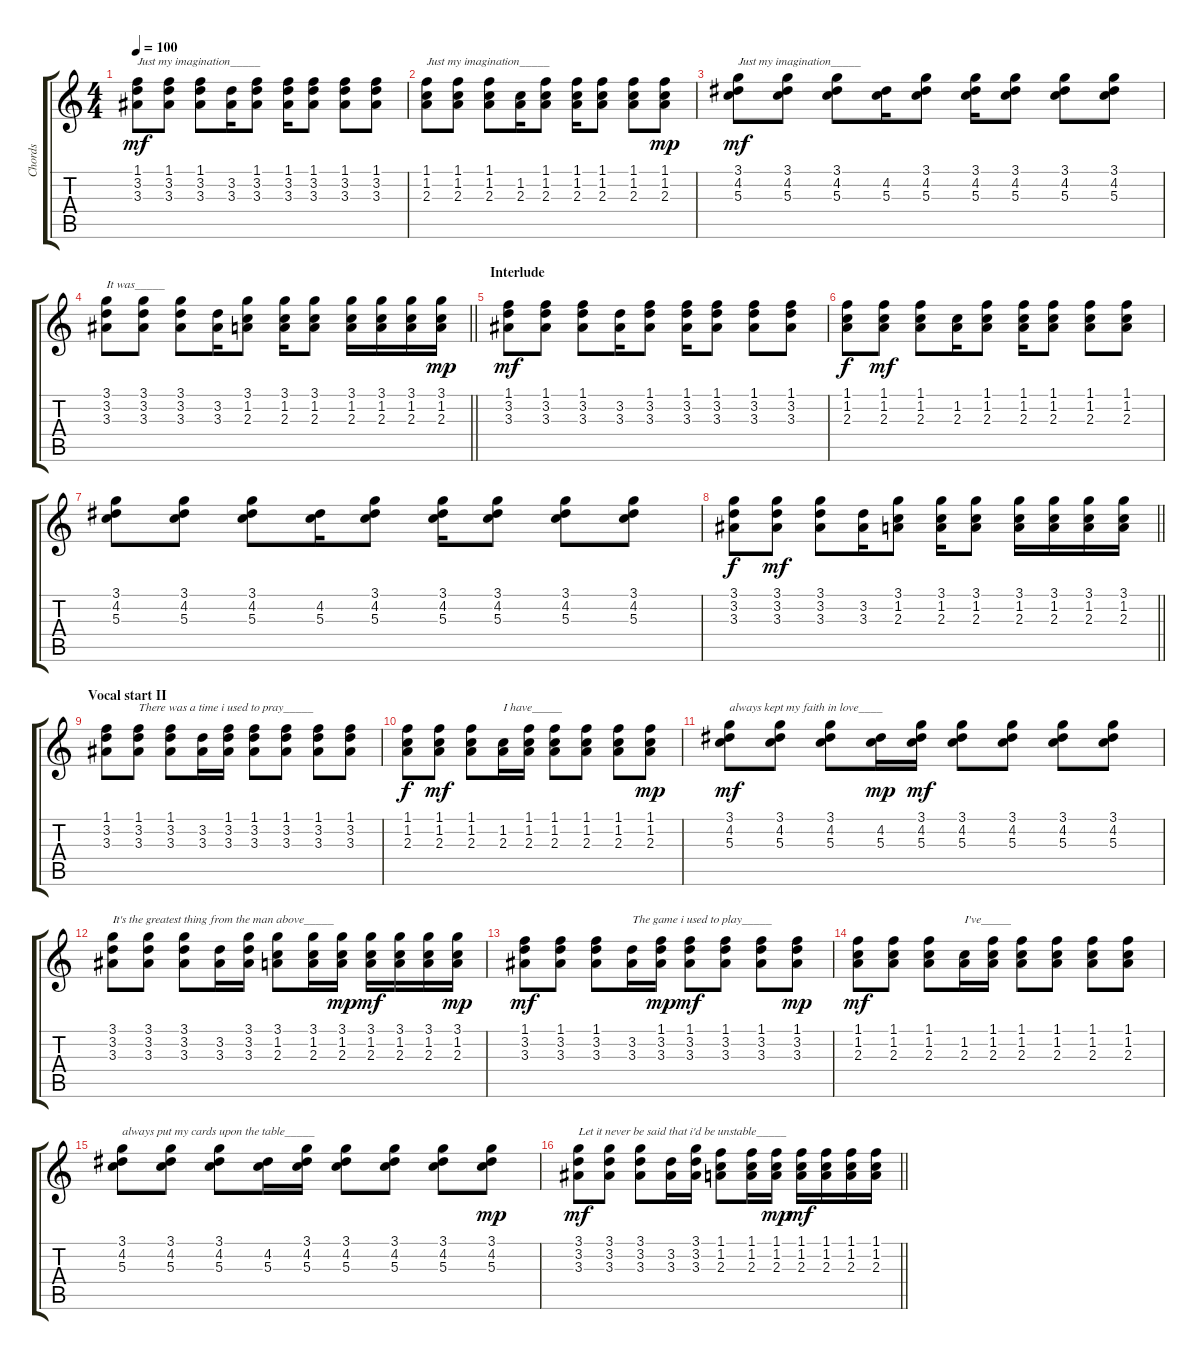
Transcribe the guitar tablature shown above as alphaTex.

\track ("Chords" "Chords") {instrument acousticguitarsteel}
\staff {score tabs}
\tuning (E4 B3 G3 D3 A2 E2) {hide}
\ts (4 4)
\tempo 100
\clef g2
\ks c
(1.1 3.2 3.3).8{txt "Just my imagination_____" dy mf} (1.1 3.2 3.3).8 (1.1 3.2 3.3).8 (3.2 3.3).16 (1.1 3.2 3.3).8 (1.1 3.2 3.3).16 (1.1 3.2 3.3).8 (1.1 3.2 3.3).8 (1.1 3.2 3.3).8 |
(1.1 1.2 2.3).8{txt "Just my imagination_____"} (1.1 1.2 2.3).8 (1.1 1.2 2.3).8 (1.2 2.3).16 (1.1 1.2 2.3).8 (1.1 1.2 2.3).16 (1.1 1.2 2.3).8 (1.1 1.2 2.3).8 (1.1 1.2 2.3).8{dy mp} |
(3.1 4.2 5.3).8{txt "Just my imagination_____" dy mf} (3.1 4.2 5.3).8 (3.1 4.2 5.3).8 (4.2 5.3).16 (3.1 4.2 5.3).8 (3.1 4.2 5.3).16 (3.1 4.2 5.3).8 (3.1 4.2 5.3).8 (3.1 4.2 5.3).8 |
\barLineRight lightlight
(3.1 3.2 3.3).8{txt "It was_____"} (3.1 3.2 3.3).8 (3.1 3.2 3.3).8 (3.2 3.3).16 (3.1 1.2 2.3).8 (3.1 1.2 2.3).16 (3.1 1.2 2.3).8 (3.1 1.2 2.3).16 (3.1 1.2 2.3).16 (3.1 1.2 2.3).16 (3.1 1.2 2.3).16{dy mp} |
\section ("" "Interlude")
(1.1 3.2 3.3).8{dy mf} (1.1 3.2 3.3).8 (1.1 3.2 3.3).8 (3.2 3.3).16 (1.1 3.2 3.3).8 (1.1 3.2 3.3).16 (1.1 3.2 3.3).8 (1.1 3.2 3.3).8 (1.1 3.2 3.3).8 |
(1.1 1.2 2.3).8{dy f} (1.1 1.2 2.3).8{dy mf} (1.1 1.2 2.3).8 (1.2 2.3).16 (1.1 1.2 2.3).8 (1.1 1.2 2.3).16 (1.1 1.2 2.3).8 (1.1 1.2 2.3).8 (1.1 1.2 2.3).8 |
(3.1 4.2 5.3).8 (3.1 4.2 5.3).8 (3.1 4.2 5.3).8 (4.2 5.3).16 (3.1 4.2 5.3).8 (3.1 4.2 5.3).16 (3.1 4.2 5.3).8 (3.1 4.2 5.3).8 (3.1 4.2 5.3).8 |
\barLineRight lightlight
(3.1 3.2 3.3).8{dy f} (3.1 3.2 3.3).8{dy mf} (3.1 3.2 3.3).8 (3.2 3.3).16 (3.1 1.2 2.3).8 (3.1 1.2 2.3).16 (3.1 1.2 2.3).8 (3.1 1.2 2.3).16 (3.1 1.2 2.3).16 (3.1 1.2 2.3).16 (3.1 1.2 2.3).16 |
\section ("" "Vocal start II")
(1.1 3.2 3.3).8 (1.1 3.2 3.3).8{txt "There was a time i used to pray_____"} (1.1 3.2 3.3).8 (3.2 3.3).16 (1.1 3.2 3.3).16 (1.1 3.2 3.3).8 (1.1 3.2 3.3).8 (1.1 3.2 3.3).8 (1.1 3.2 3.3).8 |
(1.1 1.2 2.3).8{dy f} (1.1 1.2 2.3).8{dy mf} (1.1 1.2 2.3).8 (1.2 2.3).16{txt "I have_____"} (1.1 1.2 2.3).16 (1.1 1.2 2.3).8 (1.1 1.2 2.3).8 (1.1 1.2 2.3).8 (1.1 1.2 2.3).8{dy mp} |
(3.1 4.2 5.3).8{txt "always kept my faith in love____" dy mf} (3.1 4.2 5.3).8 (3.1 4.2 5.3).8 (4.2 5.3).16{dy mp} (3.1 4.2 5.3).16{dy mf} (3.1 4.2 5.3).8 (3.1 4.2 5.3).8 (3.1 4.2 5.3).8 (3.1 4.2 5.3).8 |
(3.1 3.2 3.3).8{txt "It's the greatest thing from the man above_____"} (3.1 3.2 3.3).8 (3.1 3.2 3.3).8 (3.2 3.3).16 (3.1 3.2 3.3).16 (3.1 1.2 2.3).8 (3.1 1.2 2.3).16 (3.1 1.2 2.3).16{dy mp} (3.1 1.2 2.3).16{dy mf} (3.1 1.2 2.3).16 (3.1 1.2 2.3).16 (3.1 1.2 2.3).16{dy mp} |
(1.1 3.2 3.3).8{dy mf} (1.1 3.2 3.3).8 (1.1 3.2 3.3).8 (3.2 3.3).16{txt "The game i used to play_____"} (1.1 3.2 3.3).16{dy mp} (1.1 3.2 3.3).8{dy mf} (1.1 3.2 3.3).8 (1.1 3.2 3.3).8 (1.1 3.2 3.3).8{dy mp} |
(1.1 1.2 2.3).8{dy mf} (1.1 1.2 2.3).8 (1.1 1.2 2.3).8 (1.2 2.3).16{txt "I've_____"} (1.1 1.2 2.3).16 (1.1 1.2 2.3).8 (1.1 1.2 2.3).8 (1.1 1.2 2.3).8 (1.1 1.2 2.3).8 |
(3.1 4.2 5.3).8{txt "always put my cards upon the table_____"} (3.1 4.2 5.3).8 (3.1 4.2 5.3).8 (4.2 5.3).16 (3.1 4.2 5.3).16 (3.1 4.2 5.3).8 (3.1 4.2 5.3).8 (3.1 4.2 5.3).8 (3.1 4.2 5.3).8{dy mp} |
\barLineRight lightlight
(3.1 3.2 3.3).8{txt "Let it never be said that i'd be unstable_____" dy mf} (3.1 3.2 3.3).8 (3.1 3.2 3.3).8 (3.2 3.3).16 (3.1 3.2 3.3).16 (1.1 1.2 2.3).8 (1.1 1.2 2.3).16 (1.1 1.2 2.3).16{dy mp} (1.1 1.2 2.3).16{dy mf} (1.1 1.2 2.3).16 (1.1 1.2 2.3).16 (1.1 1.2 2.3).16
